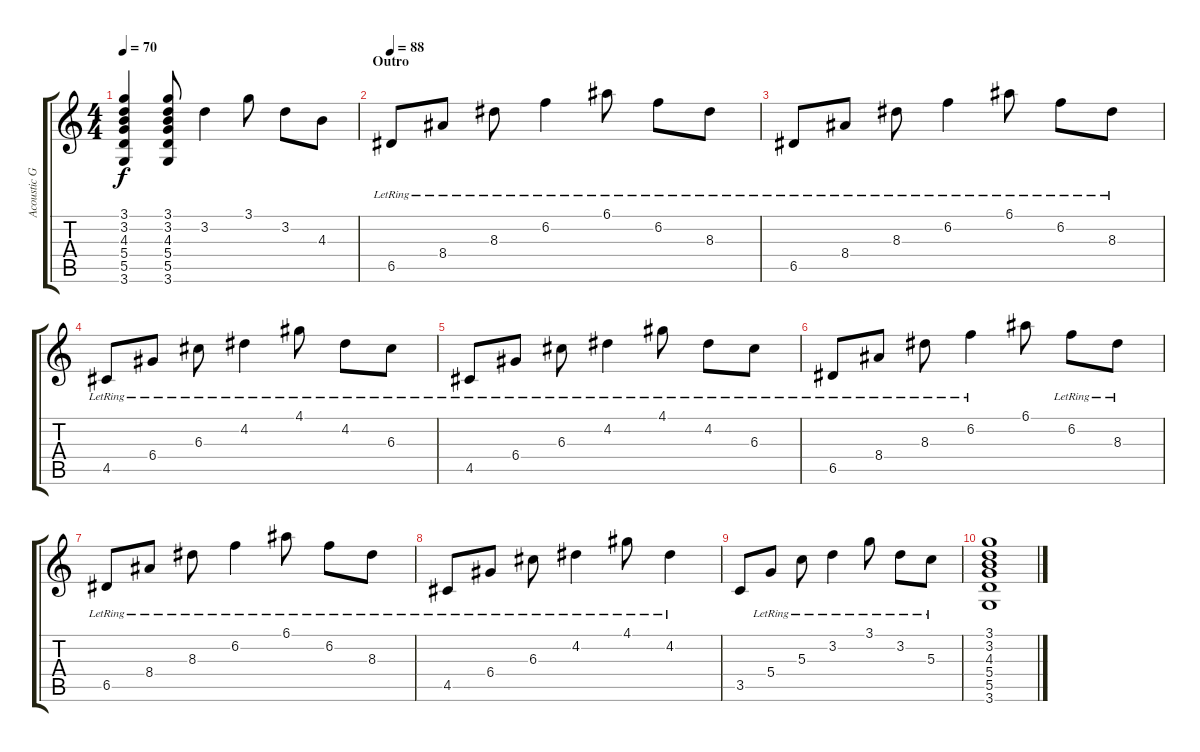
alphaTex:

\track ("Acoustic Guitar" "Acoustic G") {instrument acousticguitarsteel}
\staff {score tabs}
\tuning (E4 B3 G3 D3 A2 E2) {hide}
\ts (4 4)
\tempo 70
\clef g2
\ks c
(3.1 3.2 4.3 5.4 5.5 3.6).4{dy f} (3.1 3.2 4.3 5.4 5.5 3.6).8 3.2.4 3.1.8 3.2.8 4.3.8 |
\section ("" "Outro")
\tempo 88
6.5{lr}.8{volume 14} 8.4{lr}.8 8.3{lr}.8 6.2{lr}.4 6.1{lr}.8 6.2{lr}.8 8.3{lr}.8 |
6.5{lr}.8 8.4{lr}.8 8.3{lr}.8 6.2{lr}.4 6.1{lr}.8 6.2{lr}.8 8.3{lr}.8 |
4.5{lr}.8 6.4{lr}.8 6.3{lr}.8 4.2{lr}.4 4.1{lr}.8 4.2{lr}.8 6.3{lr}.8 |
4.5{lr}.8 6.4{lr}.8 6.3{lr}.8 4.2{lr}.4 4.1{lr}.8 4.2{lr}.8 6.3{lr}.8 |
6.5{lr}.8 8.4{lr}.8 8.3{lr}.8 6.2{lr}.4 6.1.8 6.2{lr}.8 8.3{lr}.8 |
6.5{lr}.8 8.4{lr}.8 8.3{lr}.8 6.2{lr}.4 6.1{lr}.8 6.2{lr}.8 8.3{lr}.8 |
4.5{lr}.8 6.4{lr}.8 6.3{lr}.8 4.2{lr}.4 4.1{lr}.8 4.2{lr}.4 |
3.5.8 5.4{lr}.8 5.3{lr}.8 3.2{lr}.4 3.1{lr}.8 3.2{lr}.8 5.3{lr}.8 |
(3.1 3.2 4.3 5.4 5.5 3.6).1
